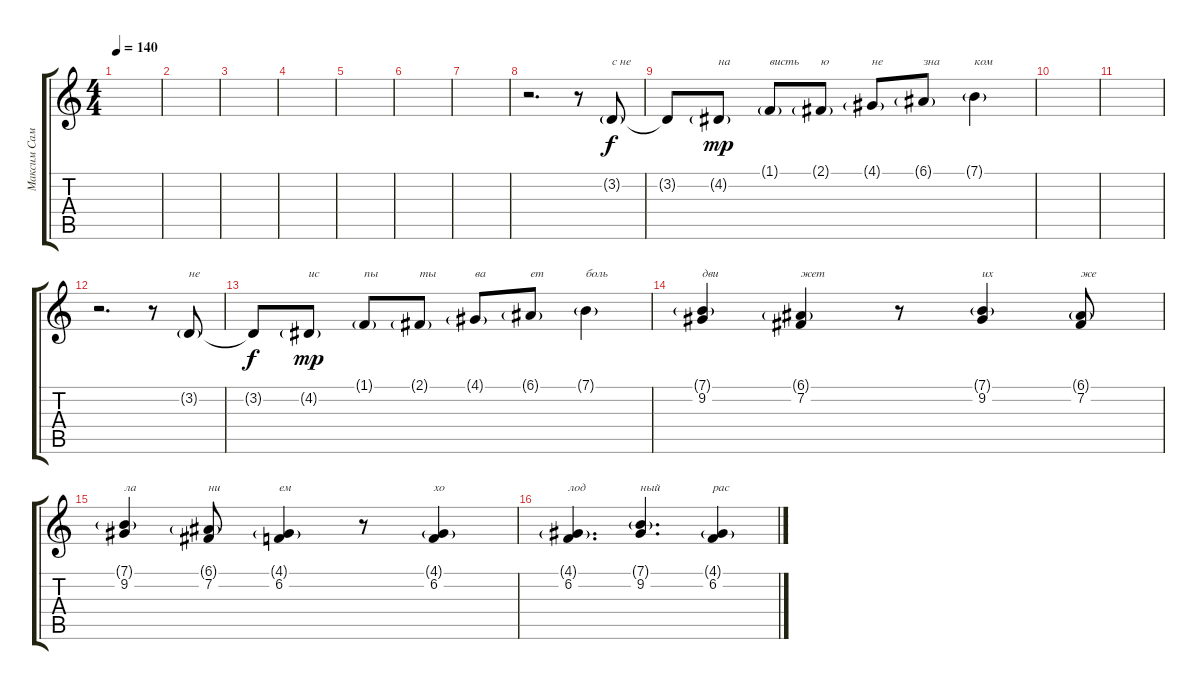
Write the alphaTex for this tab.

\track ("Максим Самосват" "Максим Сам") {instrument bassoon}
\staff {score tabs}
\tuning (E4 B3 G3 D3 A2 E2) {hide}
\ts (4 4)
\tempo 140
\clef g2
\ks c
|
|
|
|
|
|
|
r.2{d} r.8 3.2{g}.8{txt "с не"} |
3.2{t}.8{dy f} 4.2{g}.8{txt "на" dy mp} 1.1{g}.8{txt "висть"} 2.1{g}.8{txt "ю"} 4.1{g}.8{txt "не"} 6.1{g}.8{txt "зна"} 7.1{g}.4{txt "ком"} |
|
|
r.2{d} r.8 3.2{g}.8{txt "не"} |
3.2{t}.8{dy f} 4.2{g}.8{txt "ис" dy mp} 1.1{g}.8{txt "пы"} 2.1{g}.8{txt "ты"} 4.1{g}.8{txt "ва"} 6.1{g}.8{txt "ет"} 7.1{g}.4{txt "боль"} |
(7.1{g} 9.2).4{txt "дви"} (6.1{g} 7.2).4{txt "жет"} r.8 (7.1{g} 9.2).4{txt "их"} (6.1{g} 7.2).8{txt "же"} |
(7.1{g} 9.2).4{txt "ла"} (6.1{g} 7.2).8{txt "ни"} (4.1{g} 6.2).4{txt "ем"} r.8 (4.1{g} 6.2).4{txt "хо"} |
(4.1{g} 6.2).4{d txt "лод"} (7.1{g} 9.2).4{d txt "ный"} (4.1{g} 6.2).4{txt "рас"}
